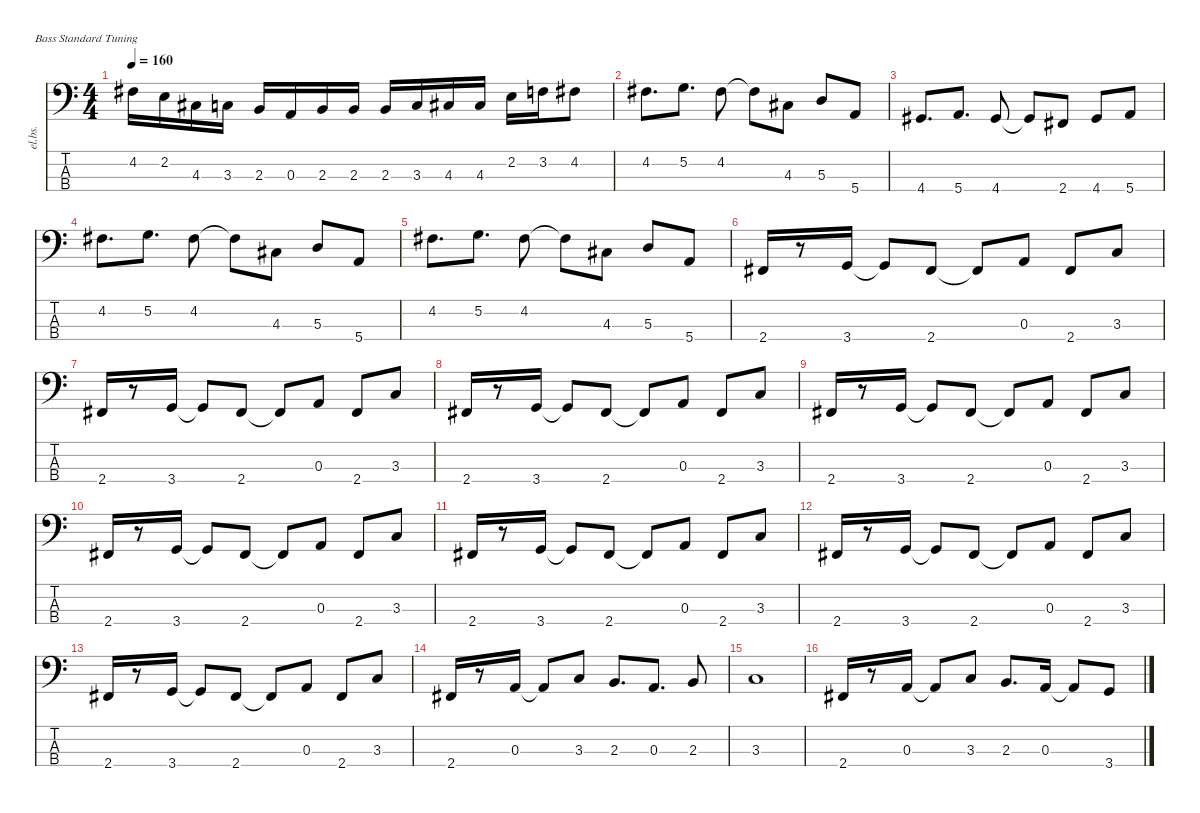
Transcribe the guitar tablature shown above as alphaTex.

\defaultSystemsLayout 4
\hideDynamics
\bracketExtendMode nobrackets
\track ("Ellefson" "el.bs.") {instrument electricbasspick}
\staff {score tabs}
\tuning (G2 D2 A1 E1)
\ts (4 4)
\tempo 160
\clef f4
\ks c
4.2{acc #}.16{dy f} 2.2.16 4.3{acc #}.16 3.3.16 2.3.16 0.3.16 2.3.16 2.3.16 2.3.16 3.3.16 4.3{acc #}.16 4.3{acc #}.16 2.2.16 3.2.16 4.2{acc #}.8 |
4.2{acc #}.8{d} 5.2.8{d} 4.2{acc #}.8 4.2{t acc #}.8 4.3{acc #}.8 5.3.8 5.4.8 |
4.4{acc #}.8{d} 5.4.8{d} 4.4{acc #}.8 4.4{t acc #}.8 2.4{acc #}.8 4.4{acc #}.8 5.4.8 |
4.2{acc #}.8{d} 5.2.8{d} 4.2{acc #}.8 4.2{t acc #}.8 4.3{acc #}.8 5.3.8 5.4.8 |
4.2{acc #}.8{d} 5.2.8{d} 4.2{acc #}.8 4.2{t acc #}.8 4.3{acc #}.8 5.3.8 5.4.8 |
2.4{acc #}.16 r.8 3.4.16 3.4{t}.8 2.4{acc #}.8 2.4{t acc #}.8 0.3.8 2.4{acc #}.8 3.3.8 |
2.4{acc #}.16 r.8 3.4.16 3.4{t}.8 2.4{acc #}.8 2.4{t acc #}.8 0.3.8 2.4{acc #}.8 3.3.8 |
2.4{acc #}.16 r.8 3.4.16 3.4{t}.8 2.4{acc #}.8 2.4{t acc #}.8 0.3.8 2.4{acc #}.8 3.3.8 |
2.4{acc #}.16 r.8 3.4.16 3.4{t}.8 2.4{acc #}.8 2.4{t acc #}.8 0.3.8 2.4{acc #}.8 3.3.8 |
2.4{acc #}.16 r.8 3.4.16 3.4{t}.8 2.4{acc #}.8 2.4{t acc #}.8 0.3.8 2.4{acc #}.8 3.3.8 |
2.4{acc #}.16 r.8 3.4.16 3.4{t}.8 2.4{acc #}.8 2.4{t acc #}.8 0.3.8 2.4{acc #}.8 3.3.8 |
2.4{acc #}.16 r.8 3.4.16 3.4{t}.8 2.4{acc #}.8 2.4{t acc #}.8 0.3.8 2.4{acc #}.8 3.3.8 |
2.4{acc #}.16 r.8 3.4.16 3.4{t}.8 2.4{acc #}.8 2.4{t acc #}.8 0.3.8 2.4{acc #}.8 3.3.8 |
2.4{acc #}.16 r.8 0.3.16 0.3{t}.8 3.3.8 2.3.8{d} 0.3.8{d} 2.3.8 |
3.3.1 |
2.4{acc #}.16 r.8 0.3.16 0.3{t}.8 3.3.8 2.3.8{d} 0.3.16 0.3{t}.8 3.4.8
